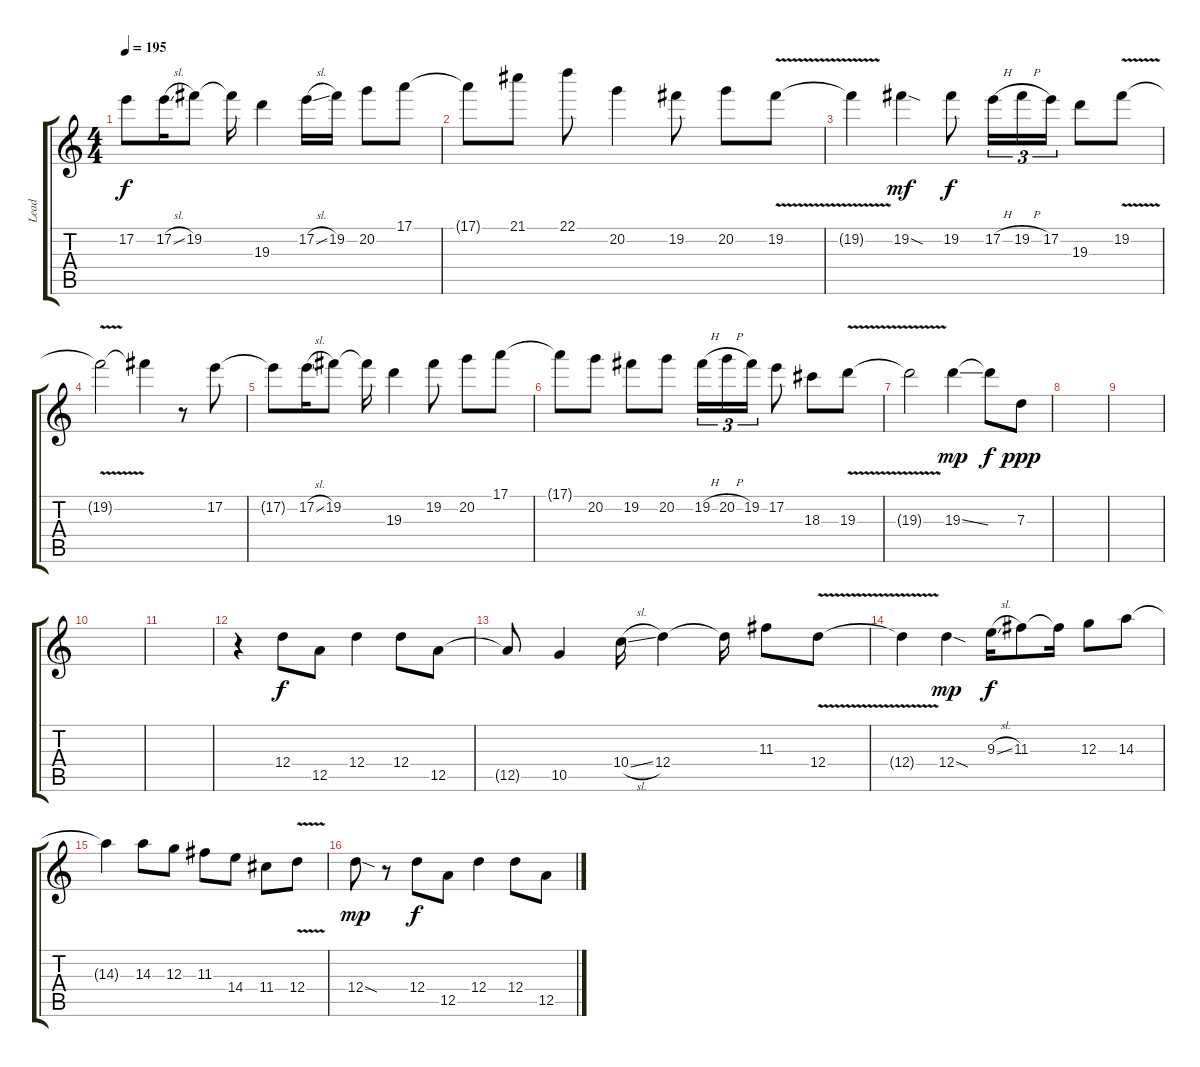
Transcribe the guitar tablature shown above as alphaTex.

\track ("Lead" "Lead") {instrument overdrivenguitar}
\staff {score tabs}
\tuning (E4 B3 G3 D3 A2 E2) {hide}
\ts (4 4)
\tempo 195
\clef g2
\ks c
17.2{t}.8{dy f} 17.2{sl}.16 19.2.8 19.2{t}.16 19.3.4 17.2{sl}.16 19.2.16 20.2.8 17.1.8 |
17.1{t}.8 21.1.8 22.1.8 20.2.4 19.2.8 20.2.8 19.2{v}.8 |
19.2{t}.4 19.2{sod}.4{dy mf} 19.2.8{dy f} 17.2{h}.16{tu (3 2)} 19.2{h}.16{tu (3 2)} 17.2.16{tu (3 2)} 19.3.8 19.2{v}.8 |
19.2{t}.2 19.2{t}.4 r.8 17.2.8 |
17.2{t}.8 17.2{sl}.16 19.2.8 19.2{t}.16 19.3.4 19.2.8 20.2.8 17.1.8 |
17.1{t}.8 20.2.8 19.2.8 20.2.8 19.2{h}.16{tu (3 2)} 20.2{h}.16{tu (3 2)} 19.2.16{tu (3 2)} 17.2.8 18.3.8 19.3{v}.8 |
19.3{t}.2 19.3{ss}.4{dy mp} 19.3{t}.8{dy f} 7.3.8{dy ppp} |
\section ("" "")
|
|
|
|
\section ("" "")
r.4 12.4.8{dy f} 12.5.8 12.4.4 12.4.8 12.5.8 |
12.5{t}.8 10.5.4 10.4{sl}.16 12.4.4 12.4{t}.16 11.3.8 12.4{v}.8 |
12.4{t}.4 12.4{sod}.4{dy mp} 9.3{sl}.16{dy f} 11.3.8 11.3{t}.16 12.3.8 14.3.8 |
14.3{t}.4 14.3.8 12.3.8 11.3.8 14.4.8 11.4.8 12.4{v}.8 |
12.4{sod}.8{dy mp} r.8 12.4.8{dy f} 12.5.8 12.4.4 12.4.8 12.5.8
